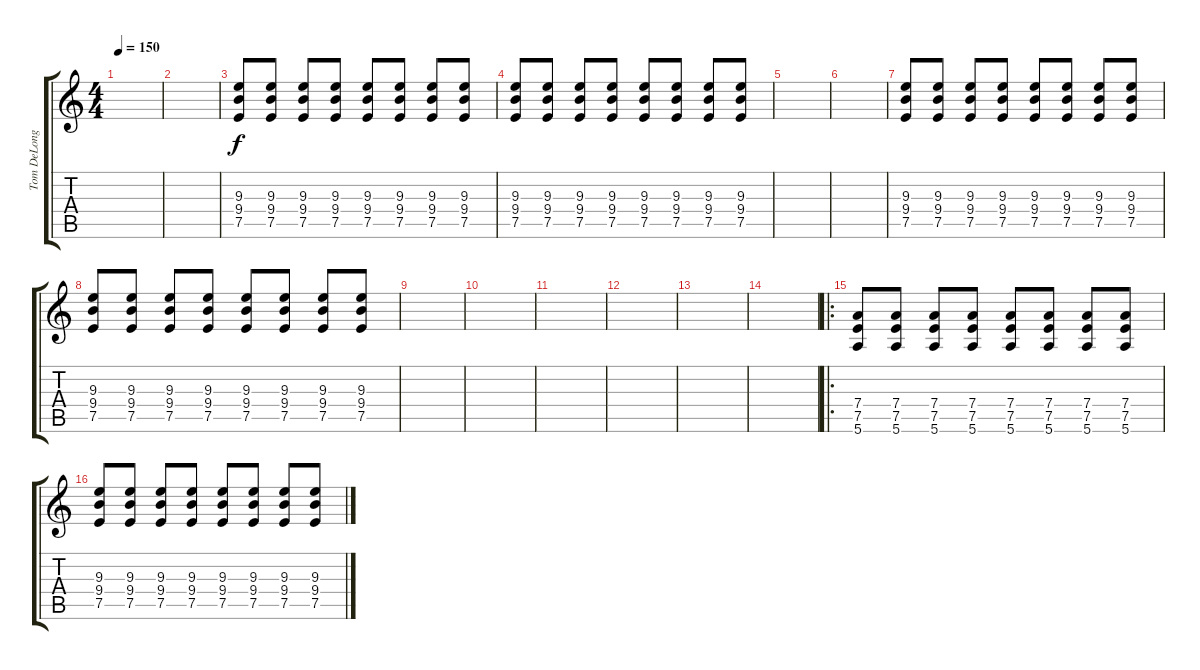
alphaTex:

\track ("Tom DeLonge - Distorted Guitar" "Tom DeLong") {instrument distortionguitar}
\staff {score tabs}
\tuning (E4 B3 G3 D3 A2 E2) {hide}
\ts (4 4)
\tempo 150
\clef g2
\ks c
|
|
(9.3 9.4 7.5).8 (9.3 9.4 7.5).8 (9.3 9.4 7.5).8 (9.3 9.4 7.5).8 (9.3 9.4 7.5).8 (9.3 9.4 7.5).8 (9.3 9.4 7.5).8 (9.3 9.4 7.5).8 |
(9.3 9.4 7.5).8 (9.3 9.4 7.5).8 (9.3 9.4 7.5).8 (9.3 9.4 7.5).8 (9.3 9.4 7.5).8 (9.3 9.4 7.5).8 (9.3 9.4 7.5).8 (9.3 9.4 7.5).8 |
|
|
(9.3 9.4 7.5).8 (9.3 9.4 7.5).8 (9.3 9.4 7.5).8 (9.3 9.4 7.5).8 (9.3 9.4 7.5).8 (9.3 9.4 7.5).8 (9.3 9.4 7.5).8 (9.3 9.4 7.5).8 |
(9.3 9.4 7.5).8 (9.3 9.4 7.5).8 (9.3 9.4 7.5).8 (9.3 9.4 7.5).8 (9.3 9.4 7.5).8 (9.3 9.4 7.5).8 (9.3 9.4 7.5).8 (9.3 9.4 7.5).8 |
|
|
|
|
|
|
\ro
(7.4 7.5 5.6).8 (7.4 7.5 5.6).8 (7.4 7.5 5.6).8 (7.4 7.5 5.6).8 (7.4 7.5 5.6).8 (7.4 7.5 5.6).8 (7.4 7.5 5.6).8 (7.4 7.5 5.6).8 |
(9.3 9.4 7.5).8 (9.3 9.4 7.5).8 (9.3 9.4 7.5).8 (9.3 9.4 7.5).8 (9.3 9.4 7.5).8 (9.3 9.4 7.5).8 (9.3 9.4 7.5).8 (9.3 9.4 7.5).8
